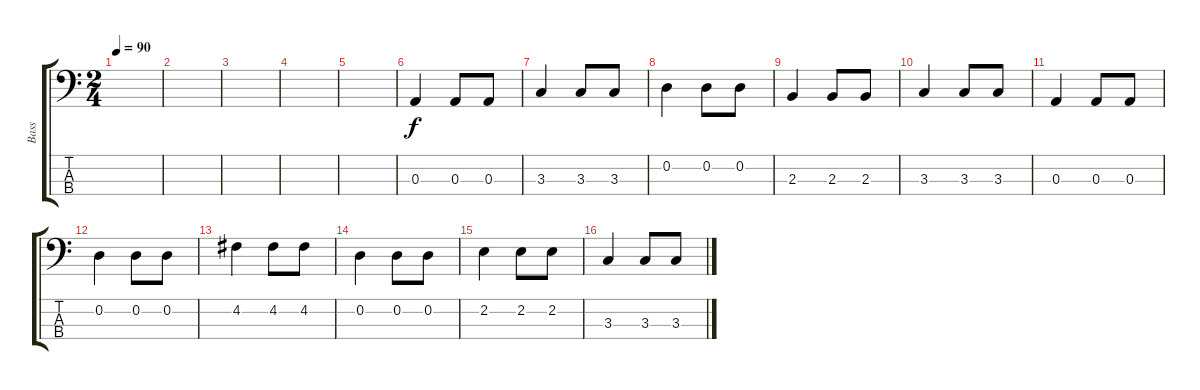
\track ("Bass" "Bass") {instrument electricbasspick}
\staff {score tabs}
\tuning (G2 D2 A1 E1) {hide}
\ts (2 4)
\tempo 90
\clef f4
\ks c
|
|
|
|
|
0.3.4 0.3.8 0.3.8 |
3.3.4 3.3.8 3.3.8 |
0.2.4 0.2.8 0.2.8 |
2.3.4 2.3.8 2.3.8 |
3.3.4 3.3.8 3.3.8 |
0.3.4 0.3.8 0.3.8 |
0.2.4 0.2.8 0.2.8 |
4.2.4 4.2.8 4.2.8 |
0.2.4 0.2.8 0.2.8 |
2.2.4 2.2.8 2.2.8 |
3.3.4 3.3.8 3.3.8
